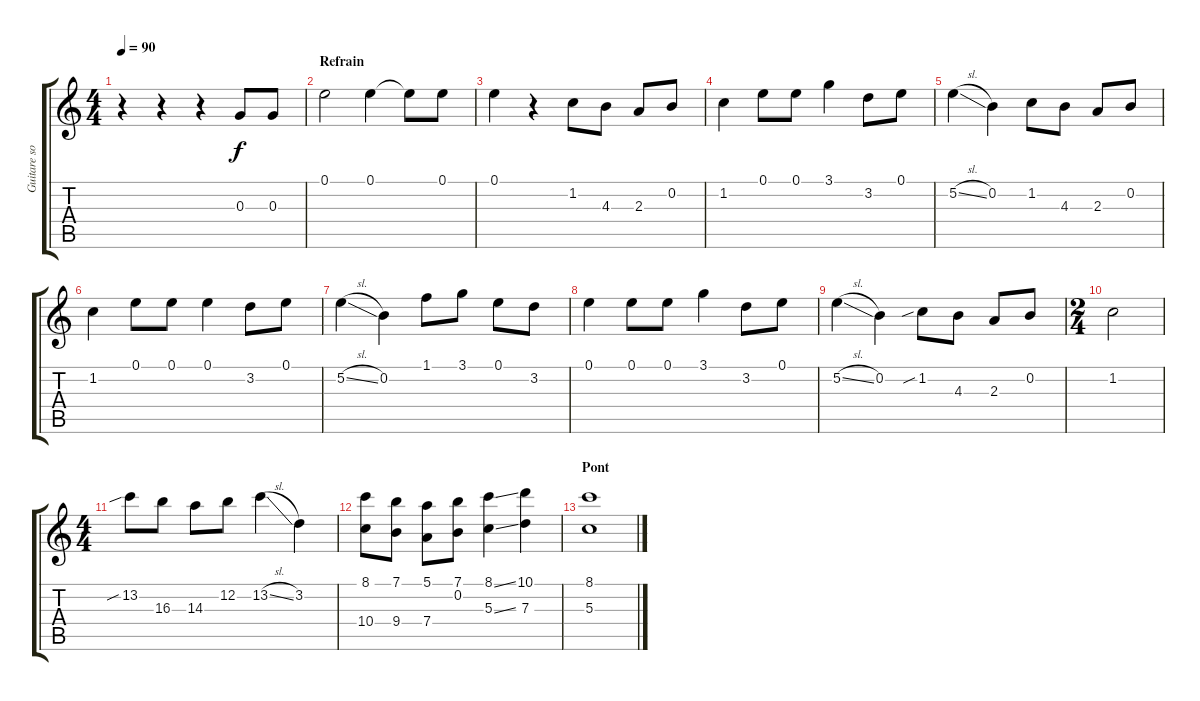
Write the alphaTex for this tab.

\track ("Guitare solo" "Guitare so") {instrument acousticguitarnylon}
\staff {score tabs}
\tuning (E4 B3 G3 D3 A2 E2) {hide}
\ts (4 4)
\tempo 90
\clef g2
\ks c
r.4{dy f} r.4 r.4 0.3.8 0.3.8 |
\section ("" "Refrain")
0.1.2 0.1.4 0.1{t}.8 0.1.8 |
0.1.4 r.4 1.2.8 4.3.8 2.3.8 0.2.8 |
1.2.4 0.1.8 0.1.8 3.1.4 3.2.8 0.1.8 |
5.2{sl}.4 0.2.4 1.2.8 4.3.8 2.3.8 0.2.8 |
1.2.4 0.1.8 0.1.8 0.1.4 3.2.8 0.1.8 |
5.2{sl}.4 0.2.4 1.1.8 3.1.8 0.1.8 3.2.8 |
0.1.4 0.1.8 0.1.8 3.1.4 3.2.8 0.1.8 |
5.2{sl}.4 0.2.4 1.2{sib}.8 4.3.8 2.3.8 0.2.8 |
\ts (2 4)
1.2.2 |
\ts (4 4)
13.2{sib}.8 16.3.8 14.3.8 12.2.8 13.2{sl}.4 3.2.4 |
(8.1 10.4).8 (7.1 9.4).8 (5.1 7.4).8 (7.1 0.2).8 (8.1{ss} 5.3{ss}).4 (10.1 7.3).4 |
\section ("" "Pont")
(8.1 5.3).1
